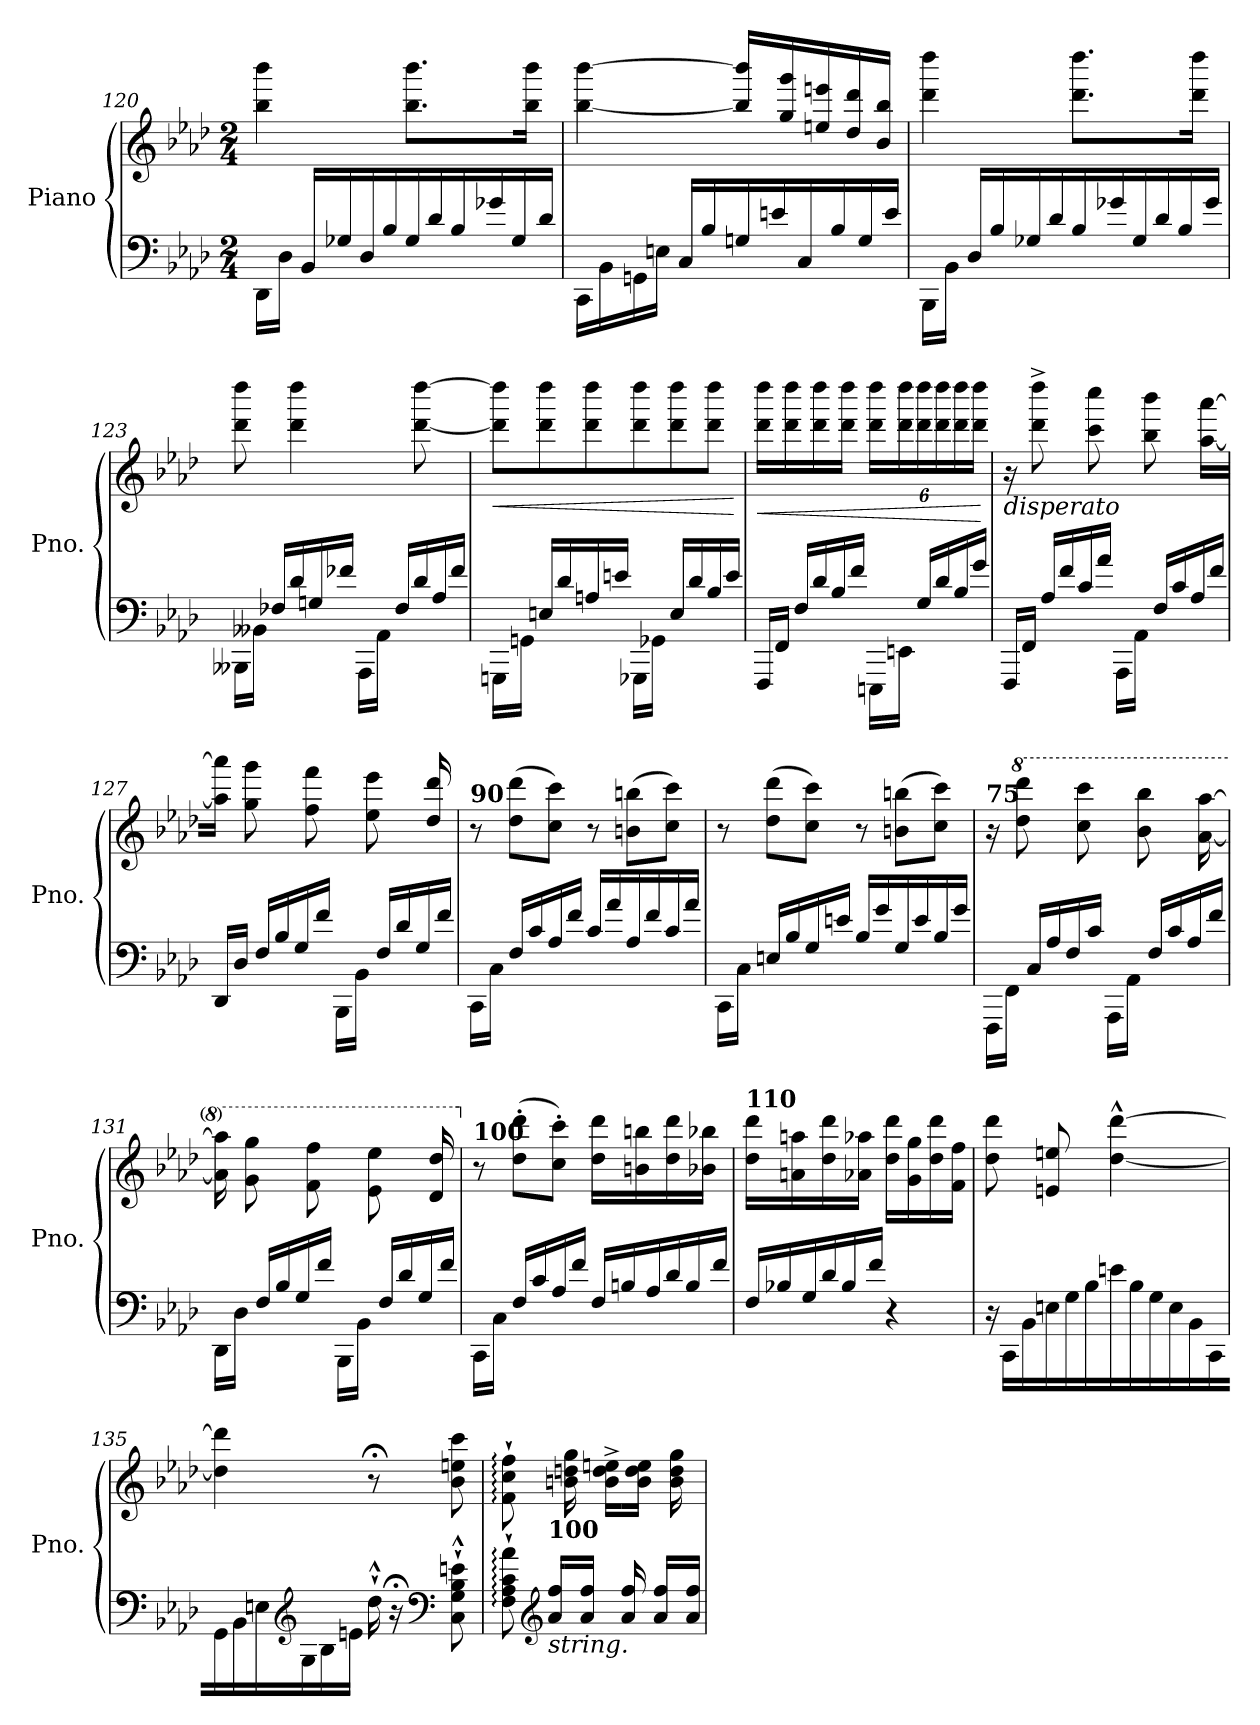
**kern	**kern	**dynam
*part1	*part1	*part1
*staff2	*staff1	*staff1/2
*I"Piano	*	*
*I'Pno.	*	*
*clefF4	*clefG2	*
*k[b-e-a-d-]	*k[b-e-a-d-]	*
*M2/4	*M2/4	*
*Xtuplet	*	*
=120	=120	=120
24DD-\LL	4bb-\ 4bbb-\	.
24D-\JJ	.	.
24BB-/LL	.	.
24G-X/	.	.
24D-/	.	.
24B-/	.	.
24G-/	8.bb-\ 8.bbb-\L	.
24d-/	.	.
24B-/	.	.
24g-X/	.	.
24G-/	.	.
.	16bb-\ 16bbb-\Jk	.
24d-/JJ	.	.
=121	=121	=121
24CC\LL	[4bb-\ [4bbb-\	.
24BB-\	.	.
24GGn\	.	.
24En\JJ	.	.
24C/LL	.	.
24B-/	.	.
*	*Xtuplet	*
24Gn/	20bb-/] 20bbb-/]LL	.
24en/	.	.
.	20gg/ 20ggg/	.
24C/	.	.
.	20een/ 20eeen/	.
24B-/	.	.
.	20dd-/ 20ddd-/	.
24G/	.	.
.	20b-/ 20bb-/JJ	.
24e/JJ	.	.
!!LO:LB:g=z
=122	=122	=122
24BBB-\LL	4ddd-\ 4dddd-\	.
24BB-\JJ	.	.
24D-/LL	.	.
24B-/	.	.
24G-X/	.	.
24d-/	.	.
24B-/	8.ddd-\ 8.dddd-\L	.
24g-X/	.	.
24G-/	.	.
24d-/	.	.
24B-/	.	.
.	16ddd-\ 16dddd-\Jk	.
24g-/JJ	.	.
=123	=123	=123
24BBB--X\LL	8ddd-\ 8dddd-\	.
24BB--X\JJ	.	.
24F-X/LL	.	.
24d-/	4ddd-\ 4dddd-\	.
24Gn/	.	.
24f-X/JJ	.	.
24AAA-\LL	.	.
24AA-\JJ	.	.
24F-/LL	.	.
24d-/	[8ddd-\ [8dddd-\	.
24A-/	.	.
24f-/JJ	.	.
=124	=124	=124
!	!	!LO:HP:b
24GGGn\LL	12ddd-\] 12dddd-\]L	<
24GGn\JJ	.	.
24En/LL	12ddd-\ 12dddd-\	.
24d-/	.	.
24An/	12ddd-\ 12dddd-\	.
24en/JJ	.	.
24GGG-X\LL	12ddd-\ 12dddd-\	.
24GG-X\JJ	.	.
24E/LL	12ddd-\ 12dddd-\	.
24d-/	.	.
24B-/	12ddd-\ 12dddd-\J	.
24e/JJ	.	.
.	.	[
!!LO:PB:g=z
=125	=125	=125
!	!	!LO:HP:b
24FFF/LL	16ddd-\ 16dddd-\LL	<
24FF/JJ	.	.
.	16ddd-\ 16dddd-\	.
24F/LL	.	.
24d-/	16ddd-\ 16dddd-\	.
24B-/	.	.
.	16ddd-\ 16dddd-\JJ	.
24f/JJ	.	.
*	*tuplet	*
*	*Xbrackettup	*
24EEEn\LL	24ddd-\ 24dddd-\LL	.
24EEn\JJ	24ddd-\ 24dddd-\	.
24G/LL	24ddd-\ 24dddd-\	.
24d-/	24ddd-\ 24dddd-\	.
24B-/	24ddd-\ 24dddd-\	.
24g/JJ	24ddd-\ 24dddd-\JJ	.
.	.	[
=126	=126	=126
!	!LO:TX:b:i:t=disperato	!
24FFF/LL	16r	.
24FF/JJ	.	.
.	8ddd-\^ 8dddd-\^	.
24A-/LL	.	.
24f/	.	.
24c/	.	.
.	8ccc\ 8cccc\	.
24a-/JJ	.	.
24AAA-\LL	.	.
24AA-\JJ	.	.
.	8bb-\ 8bbb-\	.
24F/LL	.	.
24c/	.	.
24A-/	.	.
.	[16aa-\ [16aaa-\LL	.
24f/JJ	.	.
=127	=127	=127
24DD-/LL	16aa-\] 16aaa-\]JJ	.
24D-/JJ	.	.
.	8gg\ 8ggg\	.
24F/LL	.	.
24B-/	.	.
24G/	.	.
.	8ff\ 8fff\	.
24f/JJ	.	.
24BBB-\LL	.	.
24BB-\JJ	.	.
.	8ee-\ 8eee-\	.
24F/LL	.	.
24d-/	.	.
24G/	.	.
.	16dd-/ 16ddd-/	.
24f/JJ	.	.
!!LO:LB:g=z
=128	=128	=128
*	*Xtuplet	*
!	!LO:TX:a:B:t=90	!
24CC\LL	12r	.
24C\JJ	.	.
24F/LL	(12dd-\ 12ddd-\L	.
24c/	.	.
24A-/	12cc\ 12ccc\J)	.
24f/JJ	.	.
24c/LL	12r	.
24a-/	.	.
24A-/	(12bn\ 12bbn\L	.
24f/	.	.
24c/	12cc\ 12ccc\J)	.
24a-/JJ	.	.
=129	=129	=129
24CC\LL	12r	.
24C\JJ	.	.
24En/LL	(12dd-\ 12ddd-\L	.
24B-/	.	.
24G/	12cc\ 12ccc\J)	.
24en/JJ	.	.
24B-/LL	12r	.
24g/	.	.
24G/	(12bn\ 12bbn\L	.
24e/	.	.
24B-/	12cc\ 12ccc\J)	.
24g/JJ	.	.
=130	=130	=130
!	!LO:TX:a:B:t=75	!
24FFF\LL	16r	.
24FF\JJ	.	.
*	*8va	*
.	8ddd-\ 8dddd-\	.
24C/LL	.	.
24A-/	.	.
24F/	.	.
.	8ccc\ 8cccc\	.
24c/JJ	.	.
24AAA-\LL	.	.
24AA-\JJ	.	.
.	8bb-\ 8bbb-\	.
24F/LL	.	.
24c/	.	.
24A-/	.	.
.	[16aa-\ [16aaa-\	.
24f/JJ	.	.
!!LO:LB:g=z
=131	=131	=131
24DD-\LL	16aa-\] 16aaa-\]	.
24D-\JJ	.	.
.	8gg\ 8ggg\	.
24F/LL	.	.
24B-/	.	.
24G/	.	.
.	8ff\ 8fff\	.
24f/JJ	.	.
24BBB-\LL	.	.
24BB-\JJ	.	.
.	8ee-\ 8eee-\	.
24F/LL	.	.
24d-/	.	.
24G/	.	.
.	16dd-/ 16ddd-/	.
24f/JJ	.	.
=132	=132	=132
*	*X8va	*
!	!LO:TX:a:B:t=100	!
24CC\LL	12r	.
24C\JJ	.	.
24F/LL	(12dd-\' 12ddd-\'L	.
24c/	.	.
24A-/	12cc\' 12ccc\'J)	.
24f/JJ	.	.
24F/LL	16dd-\ 16ddd-\LL	.
24Bn/	.	.
.	16bn\ 16bbn\	.
24A-/	.	.
24d-/	16dd-\ 16ddd-\	.
24B/	.	.
.	16b-X\ 16bb-X\JJ	.
24f/JJ	.	.
=133	=133	=133
!	!LO:TX:a:B:t=110	!
24F/LL	16dd-\ 16ddd-\LL	.
24B-X/	.	.
.	16an\ 16aan\	.
24G/	.	.
24d-/	16dd-\ 16ddd-\	.
24B-/	.	.
.	16a-X\ 16aa-X\JJ	.
24f/JJ	.	.
4r	16dd-\ 16ddd-\LL	.
.	16g\ 16gg\	.
.	16dd-\ 16ddd-\	.
.	16f\ 16ff\JJ	.
!!LO:LB:g=z
=134	=134	=134
24r	8dd-\ 8ddd-\	.
24CC\LL	.	.
24BB-\	.	.
24En\	8en/ 8een/	.
24G\	.	.
24B-\	.	.
24en\	[4dd-\^^ [4ddd-\^^	.
24B-\	.	.
24G\	.	.
24E\	.	.
24BB-\	.	.
24CC\	.	.
=135	=135	=135
24GG\	4dd-\] 4ddd-\]	.
24BB-\	.	.
24En\	.	.
*clefG2	*	*
24G\	.	.
24B-\	.	.
24en\JJ	.	.
16dd-`^^\	8r;<	.
16r;<	.	.
*clefF4	*	*
8C\`^^ 8G\`^^ 8B-\`^^ 8en\`^^	8b-\ 8een\ 8ccc\	.
=136	=136	=136
*	*^	*
8F\:` 8A-\:` 8c\:` 8a-\:`	8f\:` 8cc\:` 8ff\:`	6ryy	.
*clefG2	*	*	*
!	!LO:TX:b:B:t=100	!	!
!LO:TX:b:i:t=string.	!	!	!
24a-/ 24ff/LL	4.ryy	.	.
24ryy	.	24bn\ 24ddn\ 24gg\	.
24a-/ 24ff/JJ	.	24ryy	.
24ryy	.	24b\^ 24dd\^ 24een\^LL	.
24a-/ 24ff/	.	24ryy	.
24ryy	.	24b\ 24dd\ 24ee\JJ	.
24a-/ 24ff/LL	.	24ryy	.
24ryy	.	24b\ 24dd\ 24gg\	.
24a-/ 24ff/JJ	.	24ryy	.
*	*v	*v	*
=	=	=
*-	*-	*-
